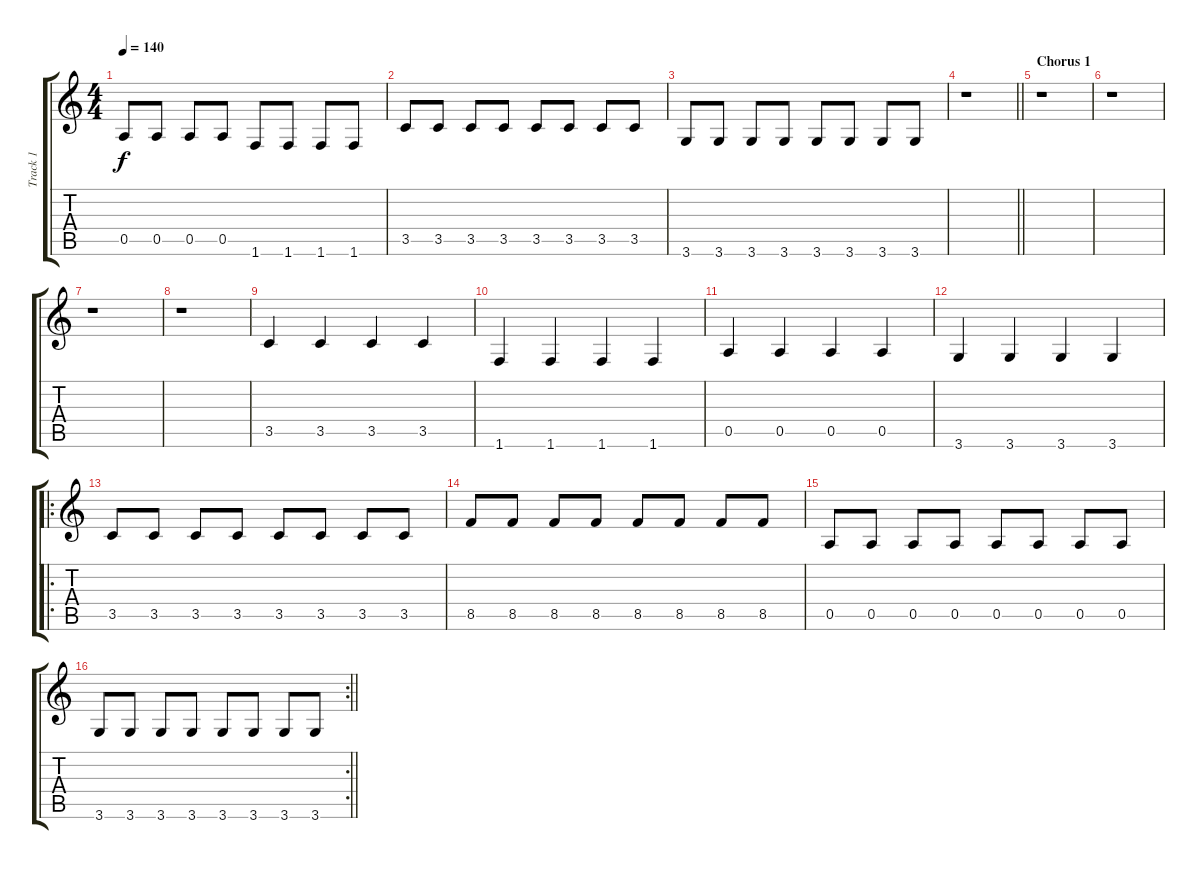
\track ("Track 1" "Track 1") {instrument electricbassfinger}
\staff {score tabs}
\tuning (E4 B3 G3 D3 A2 E2) {hide}
\ts (4 4)
\tempo 140
\clef g2
\ks c
0.5.8{dy f} 0.5.8 0.5.8 0.5.8 1.6.8 1.6.8 1.6.8 1.6.8 |
3.5.8 3.5.8 3.5.8 3.5.8 3.5.8 3.5.8 3.5.8 3.5.8 |
3.6.8 3.6.8 3.6.8 3.6.8 3.6.8 3.6.8 3.6.8 3.6.8 |
\barLineRight lightlight
r.1 |
\section ("" "Chorus 1")
r.1 |
r.1 |
r.1 |
r.1 |
3.5.4 3.5.4 3.5.4 3.5.4 |
1.6.4 1.6.4 1.6.4 1.6.4 |
0.5.4 0.5.4 0.5.4 0.5.4 |
3.6.4 3.6.4 3.6.4 3.6.4 |
\ro
3.5.8 3.5.8 3.5.8 3.5.8 3.5.8 3.5.8 3.5.8 3.5.8 |
8.5.8 8.5.8 8.5.8 8.5.8 8.5.8 8.5.8 8.5.8 8.5.8 |
0.5.8 0.5.8 0.5.8 0.5.8 0.5.8 0.5.8 0.5.8 0.5.8 |
\rc 2
\barLineRight lightlight
3.6.8 3.6.8 3.6.8 3.6.8 3.6.8 3.6.8 3.6.8 3.6.8
